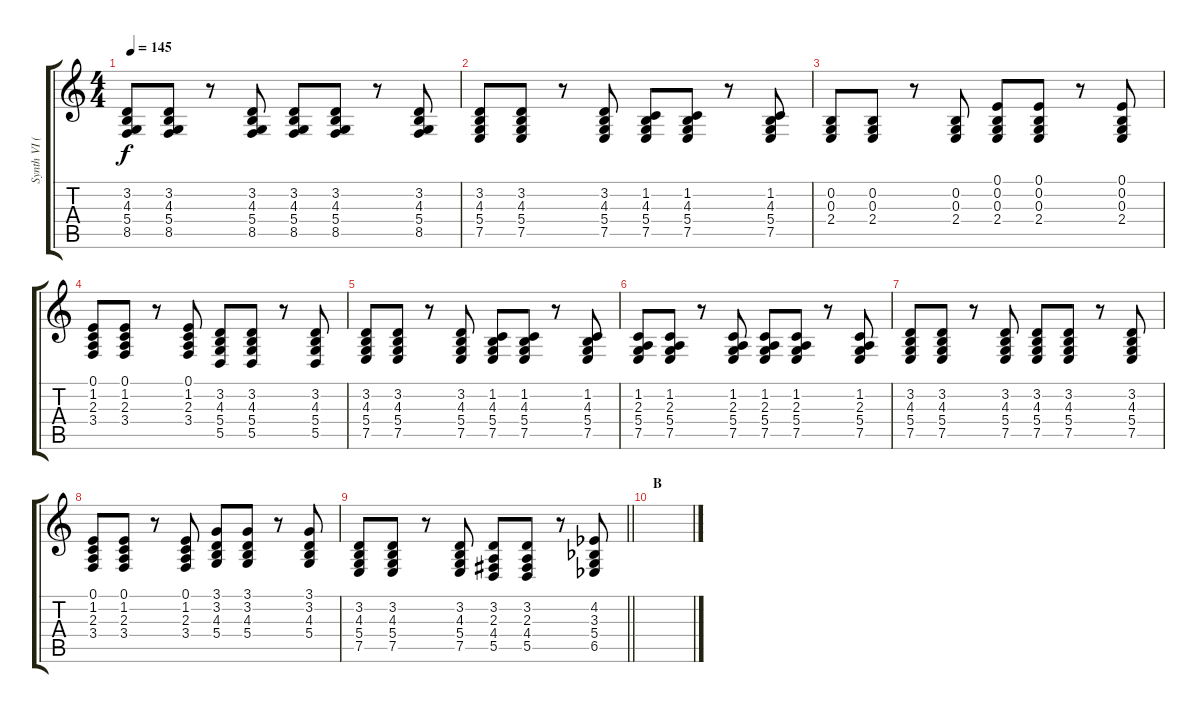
\track ("Synth VI (Kotobuki Tsumugi)" "Synth VI (") {instrument lead5charang}
\staff {score tabs}
\tuning (E4 B3 G3 D3 A2 E2) {hide}
\ts (4 4)
\tempo 145
\clef g2
\ks c
(3.2 4.3 5.4 8.5).8{dy f} (3.2 4.3 5.4 8.5).8 r.8 (3.2 4.3 5.4 8.5).8 (3.2 4.3 5.4 8.5).8 (3.2 4.3 5.4 8.5).8 r.8 (3.2 4.3 5.4 8.5).8 |
(3.2 4.3 5.4 7.5).8 (3.2 4.3 5.4 7.5).8 r.8 (3.2 4.3 5.4 7.5).8 (1.2 4.3 5.4 7.5).8 (1.2 4.3 5.4 7.5).8 r.8 (1.2 4.3 5.4 7.5).8 |
(0.2 0.3 2.4).8 (0.2 0.3 2.4).8 r.8 (0.2 0.3 2.4).8 (0.1 0.2 0.3 2.4).8 (0.1 0.2 0.3 2.4).8 r.8 (0.1 0.2 0.3 2.4).8 |
(0.1 1.2 2.3 3.4).8 (0.1 1.2 2.3 3.4).8 r.8 (0.1 1.2 2.3 3.4).8 (3.2 4.3 5.4 5.5).8 (3.2 4.3 5.4 5.5).8 r.8 (3.2 4.3 5.4 5.5).8 |
(3.2 4.3 5.4 7.5).8 (3.2 4.3 5.4 7.5).8 r.8 (3.2 4.3 5.4 7.5).8 (1.2 4.3 5.4 7.5).8 (1.2 4.3 5.4 7.5).8 r.8 (1.2 4.3 5.4 7.5).8 |
(1.2 2.3 5.4 7.5).8 (1.2 2.3 5.4 7.5).8 r.8 (1.2 2.3 5.4 7.5).8 (1.2 2.3 5.4 7.5).8 (1.2 2.3 5.4 7.5).8 r.8 (1.2 2.3 5.4 7.5).8 |
(3.2 4.3 5.4 7.5).8 (3.2 4.3 5.4 7.5).8 r.8 (3.2 4.3 5.4 7.5).8 (3.2 4.3 5.4 7.5).8 (3.2 4.3 5.4 7.5).8 r.8 (3.2 4.3 5.4 7.5).8 |
(0.1 1.2 2.3 3.4).8 (0.1 1.2 2.3 3.4).8 r.8 (0.1 1.2 2.3 3.4).8 (3.1 3.2 4.3 5.4).8 (3.1 3.2 4.3 5.4).8 r.8 (3.1 3.2 4.3 5.4).8 |
\barLineRight lightlight
(3.2 4.3 5.4 7.5).8 (3.2 4.3 5.4 7.5).8 r.8 (3.2 4.3 5.4 7.5).8 (3.2 2.3 4.4 5.5).8 (3.2 2.3 4.4 5.5).8 r.8 (4.2{acc b} 3.3{acc b} 5.4 6.5{acc b}).8 |
\section ("" "B")
